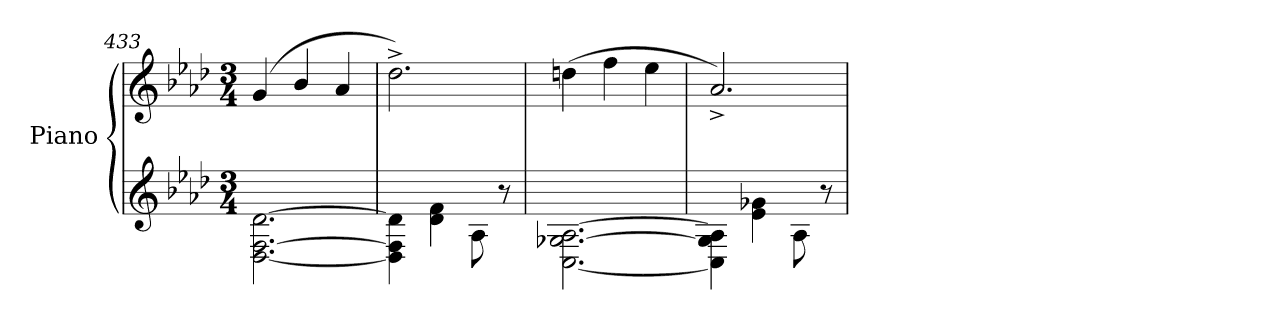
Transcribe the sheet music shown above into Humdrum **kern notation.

**kern	**kern
*part1	*part1
*staff2	*staff1
*I"Piano	*
*I'Pno.	*
*clefG2	*clefG2
*k[b-e-a-d-]	*k[b-e-a-d-]
*M3/4	*M3/4
=433	=433
[2.D-\ [2.F\ [2.d-\	(>4g/
.	4b-/
.	4a-/
=434	=434
4D-\] 4F\] 4d-\]	2.dd-^\)
4d-\ 4f\	.
8A-\	.
8r	.
=435	=435
[2.C\ [2.G-X\ [2.A-\	(4ddn\
.	4ff\
.	4ee-\
=436	=436
4C\] 4G-\] 4A-\]	2.a-^/)
4e-\ 4g-X\	.
8A-\	.
8r	.
=	=
*-	*-
